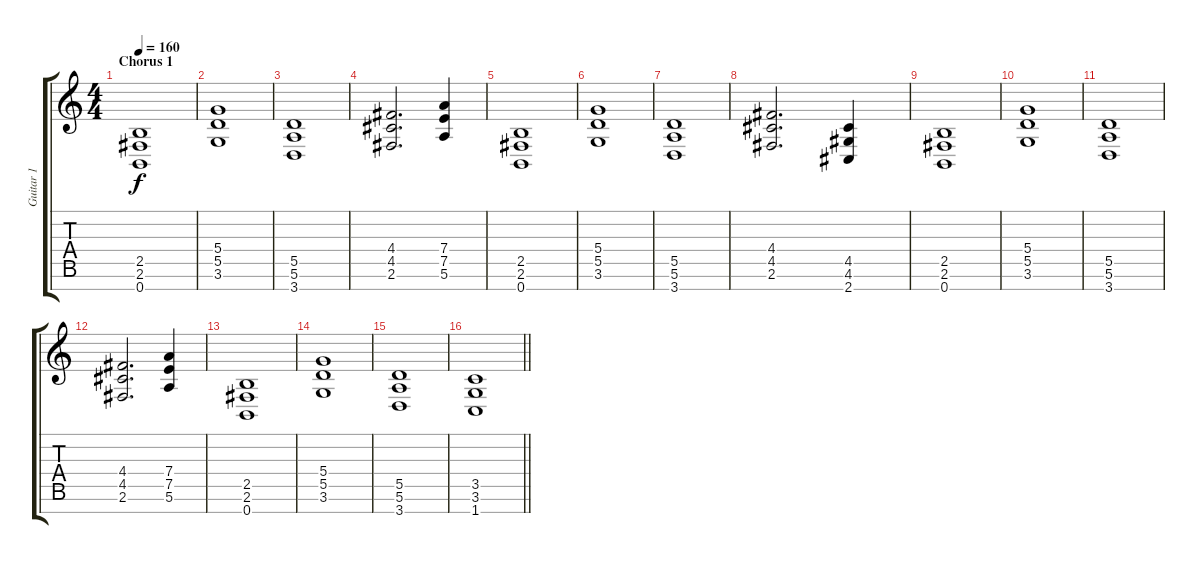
\track ("Guitar 1" "Guitar 1") {instrument distortionguitar}
\staff {score tabs}
\tuning (E4 B3 G3 D3 A2 E2 B1) {hide}
\ts (4 4)
\section ("" "Chorus 1")
\tempo 160
\clef g2
\ks c
(2.5 2.6 0.7).1{dy f} |
(5.4 5.5 3.6).1 |
(5.5 5.6 3.7).1 |
(4.4 4.5 2.6).2{d} (7.4 7.5 5.6).4 |
(2.5 2.6 0.7).1 |
(5.4 5.5 3.6).1 |
(5.5 5.6 3.7).1 |
(4.4 4.5 2.6).2{d} (4.5 4.6 2.7).4 |
(2.5 2.6 0.7).1 |
(5.4 5.5 3.6).1 |
(5.5 5.6 3.7).1 |
(4.4 4.5 2.6).2{d} (7.4 7.5 5.6).4 |
(2.5 2.6 0.7).1 |
(5.4 5.5 3.6).1 |
(5.5 5.6 3.7).1 |
\barLineRight lightlight
(3.5 3.6 1.7).1
